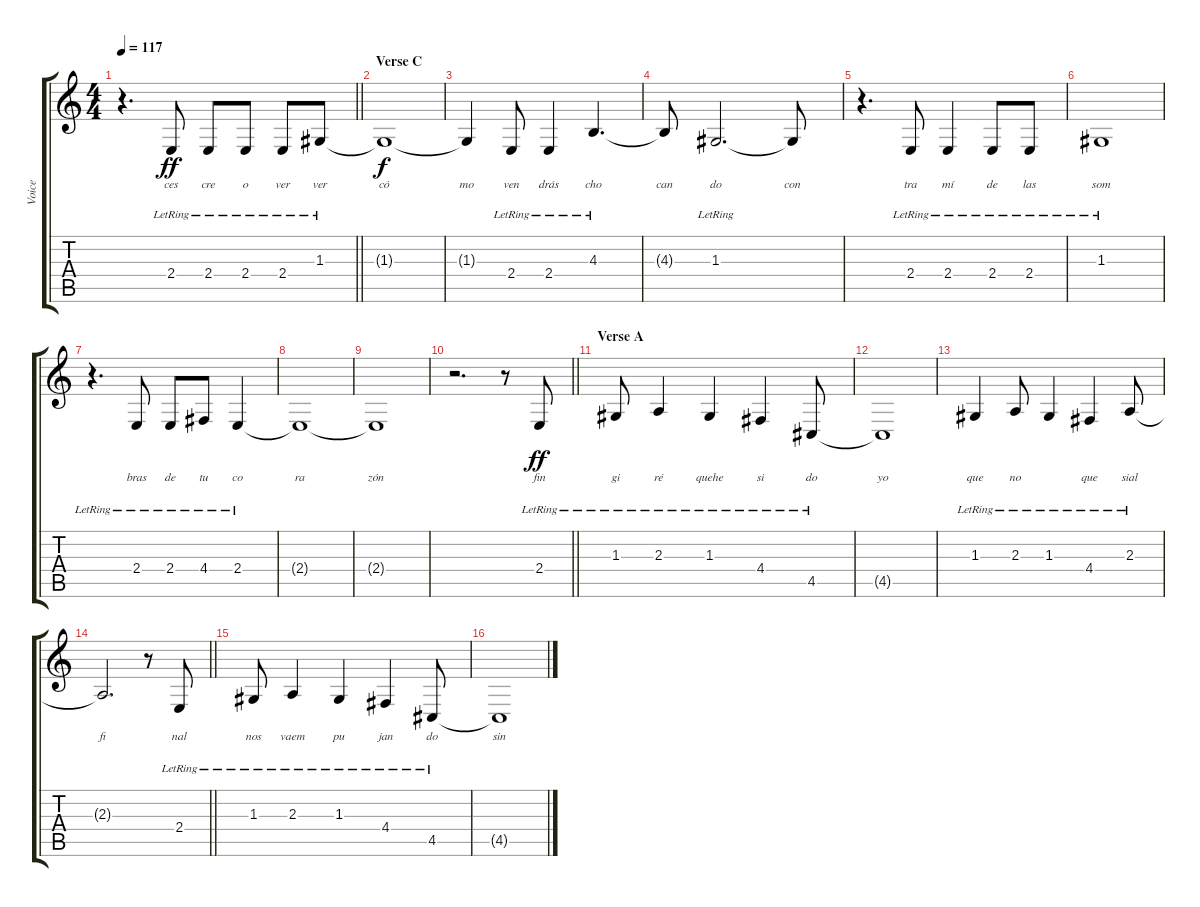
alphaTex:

\track ("Voice" "Voice") {instrument acousticgrandpiano}
\staff {score tabs}
\tuning (E4 B3 G3 D3 A2 E2) {hide}
\ts (4 4)
\tempo 117
\clef g2
\barLineRight lightlight
\ks c
r.4{d dy ff} 2.4{lr}.8{lyrics (0 "ces") lyrics (1 "") lyrics (2 "") lyrics (3 "") lyrics (4 "")} 2.4{lr}.8{lyrics (0 "cre") lyrics (1 "") lyrics (2 "") lyrics (3 "") lyrics (4 "")} 2.4{lr}.8{lyrics (0 "o") lyrics (1 "") lyrics (2 "") lyrics (3 "") lyrics (4 "")} 2.4{lr}.8{lyrics (0 "ver") lyrics (1 "") lyrics (2 "") lyrics (3 "") lyrics (4 "")} 1.3{lr}.8{lyrics (0 "ver") lyrics (1 "") lyrics (2 "") lyrics (3 "") lyrics (4 "")} |
\section ("" "Verse C")
1.3{t}.1{lyrics (0 "có") lyrics (1 "") lyrics (2 "") lyrics (3 "") lyrics (4 "") dy f} |
1.3{t}.4{lyrics (0 "mo") lyrics (1 "") lyrics (2 "") lyrics (3 "") lyrics (4 "")} 2.4{lr}.8{lyrics (0 "ven") lyrics (1 "") lyrics (2 "") lyrics (3 "") lyrics (4 "")} 2.4{lr}.4{lyrics (0 "drás") lyrics (1 "") lyrics (2 "") lyrics (3 "") lyrics (4 "")} 4.3{lr}.4{d lyrics (0 "cho") lyrics (1 "") lyrics (2 "") lyrics (3 "") lyrics (4 "")} |
4.3{t}.8{lyrics (0 "can") lyrics (1 "") lyrics (2 "") lyrics (3 "") lyrics (4 "")} 1.3{lr}.2{d lyrics (0 "do") lyrics (1 "") lyrics (2 "") lyrics (3 "") lyrics (4 "")} 1.3{t}.8{lyrics (0 "con") lyrics (1 "") lyrics (2 "") lyrics (3 "") lyrics (4 "")} |
r.4{d} 2.4{lr}.8{lyrics (0 "tra") lyrics (1 "") lyrics (2 "") lyrics (3 "") lyrics (4 "")} 2.4{lr}.4{lyrics (0 "mí") lyrics (1 "") lyrics (2 "") lyrics (3 "") lyrics (4 "")} 2.4{lr}.8{lyrics (0 "de") lyrics (1 "") lyrics (2 "") lyrics (3 "") lyrics (4 "")} 2.4{lr}.8{lyrics (0 "las") lyrics (1 "") lyrics (2 "") lyrics (3 "") lyrics (4 "")} |
1.3{lr}.1{lyrics (0 "som") lyrics (1 "") lyrics (2 "") lyrics (3 "") lyrics (4 "")} |
r.4{d} 2.4{lr}.8{lyrics (0 "bras") lyrics (1 "") lyrics (2 "") lyrics (3 "") lyrics (4 "")} 2.4{lr}.8{lyrics (0 "de") lyrics (1 "") lyrics (2 "") lyrics (3 "") lyrics (4 "")} 4.4{lr}.8{lyrics (0 "tu") lyrics (1 "") lyrics (2 "") lyrics (3 "") lyrics (4 "")} 2.4{lr}.4{lyrics (0 "co") lyrics (1 "") lyrics (2 "") lyrics (3 "") lyrics (4 "")} |
2.4{t}.1{lyrics (0 "ra") lyrics (1 "") lyrics (2 "") lyrics (3 "") lyrics (4 "")} |
2.4{t}.1{lyrics (0 "zón") lyrics (1 "") lyrics (2 "") lyrics (3 "") lyrics (4 "")} |
\barLineRight lightlight
r.2{d} r.8 2.4{lr}.8{lyrics (0 "fin") lyrics (1 "") lyrics (2 "") lyrics (3 "") lyrics (4 "") dy ff} |
\section ("" "Verse A")
1.3{lr}.8{lyrics (0 "gi") lyrics (1 "") lyrics (2 "") lyrics (3 "") lyrics (4 "")} 2.3{lr}.4{lyrics (0 "ré") lyrics (1 "") lyrics (2 "") lyrics (3 "") lyrics (4 "")} 1.3{lr}.4{lyrics (0 "quehe") lyrics (1 "") lyrics (2 "") lyrics (3 "") lyrics (4 "")} 4.4{lr}.4{lyrics (0 "si") lyrics (1 "") lyrics (2 "") lyrics (3 "") lyrics (4 "")} 4.5{lr}.8{lyrics (0 "do") lyrics (1 "") lyrics (2 "") lyrics (3 "") lyrics (4 "")} |
4.5{t}.1{lyrics (0 "yo") lyrics (1 "") lyrics (2 "") lyrics (3 "") lyrics (4 "")} |
1.3{lr}.4{lyrics (0 "que") lyrics (1 "") lyrics (2 "") lyrics (3 "") lyrics (4 "")} 2.3{lr}.8{lyrics (0 "no") lyrics (1 "") lyrics (2 "") lyrics (3 "") lyrics (4 "")} 1.3{lr}.4{lyrics (0 "") lyrics (1 "") lyrics (2 "") lyrics (3 "") lyrics (4 "")} 4.4{lr}.4{lyrics (0 "que") lyrics (1 "") lyrics (2 "") lyrics (3 "") lyrics (4 "")} 2.3{lr}.8{lyrics (0 "sial") lyrics (1 "") lyrics (2 "") lyrics (3 "") lyrics (4 "")} |
\barLineRight lightlight
2.3{t}.2{d lyrics (0 "fi") lyrics (1 "") lyrics (2 "") lyrics (3 "") lyrics (4 "")} r.8 2.4{lr}.8{lyrics (0 "nal") lyrics (1 "") lyrics (2 "") lyrics (3 "") lyrics (4 "")} |
1.3{lr}.8{lyrics (0 "nos") lyrics (1 "") lyrics (2 "") lyrics (3 "") lyrics (4 "")} 2.3{lr}.4{lyrics (0 "vaem") lyrics (1 "") lyrics (2 "") lyrics (3 "") lyrics (4 "")} 1.3{lr}.4{lyrics (0 "pu") lyrics (1 "") lyrics (2 "") lyrics (3 "") lyrics (4 "")} 4.4{lr}.4{lyrics (0 "jan") lyrics (1 "") lyrics (2 "") lyrics (3 "") lyrics (4 "")} 4.5{lr}.8{lyrics (0 "do") lyrics (1 "") lyrics (2 "") lyrics (3 "") lyrics (4 "")} |
4.5{t}.1{lyrics (0 "sin") lyrics (1 "") lyrics (2 "") lyrics (3 "") lyrics (4 "")}
